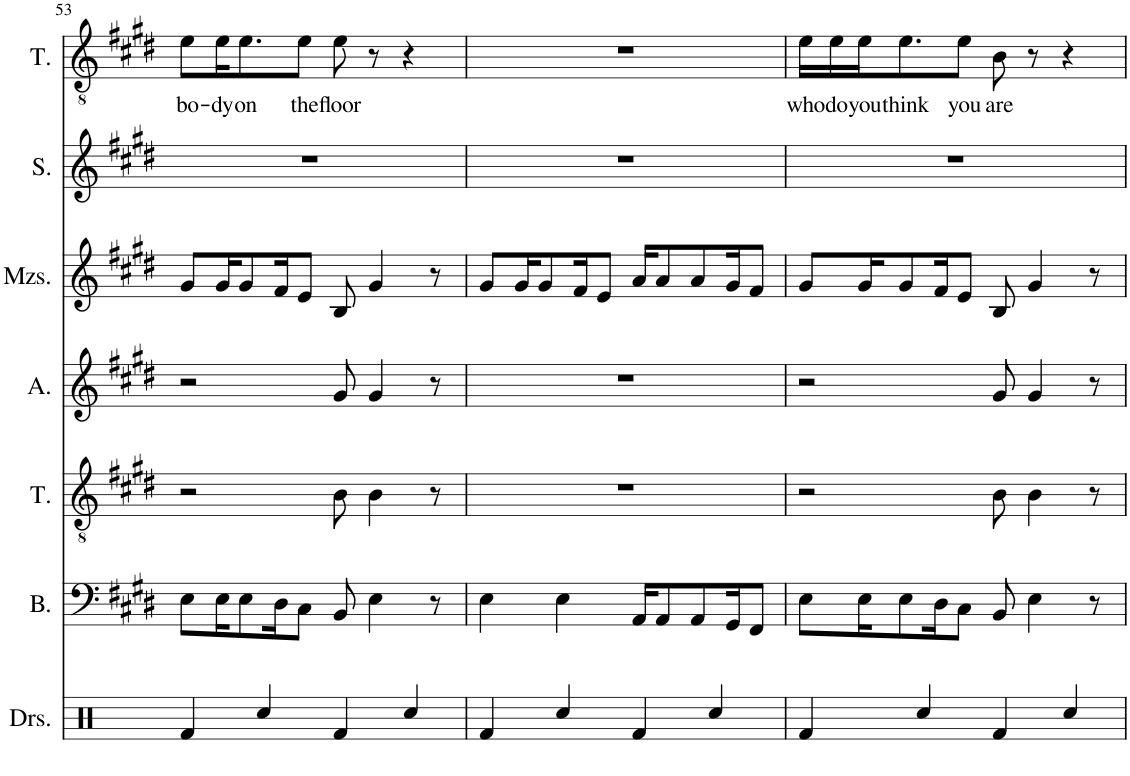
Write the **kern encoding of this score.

**kern	**kern	**kern	**kern	**kern	**kern	**kern	**text
*part7	*part6	*part5	*part4	*part3	*part2	*part1	*part1
*staff7	*staff6	*staff5	*staff4	*staff3	*staff2	*staff1	*staff1
*I"Drumset	*I"Bass	*I"Tenor	*I"Alto	*I"Mezzo-soprano	*I"Soprano	*I"Tenor	*
*I'Drs.	*I'B.	*I'T.	*I'A.	*I'Mzs.	*I'S.	*I'T.	*
!!LO:PB:g=z
*clefX	*clefF4	*clefGv2	*clefG2	*clefG2	*clefG2	*clefGv2	*
*k[]	*k[f#c#g#d#]	*k[f#c#g#d#]	*k[f#c#g#d#]	*k[f#c#g#d#]	*k[f#c#g#d#]	*k[f#c#g#d#]	*
*M4/4	*M4/4	*M4/4	*M4/4	*M4/4	*M4/4	*M4/4	*
=53	=53	=53	=53	=53	=53	=53	=53
!	!	!	!	!	!	!	!LO:LY:b
4Rf/	8E\L	2r	2r	8g#/L	1r	8e\L	bo-
!	!	!	!	!	!	!	!LO:LY:b
.	16E\K	.	.	16g#/K	.	16e\K	-dy
!	!	!	!	!	!	!	!LO:LY:b
.	8E\	.	.	8g#/	.	8.e\	on
4Rcc/	.	.	.	.	.	.	.
.	16D#\K	.	.	16f#/K	.	.	.
!	!	!	!	!	!	!	!LO:LY:b
.	8C#\J	.	.	8e/J	.	8e\J	the
!	!	!	!	!	!	!	!LO:LY:b
4Rf/	8BB/	8B\	8g#/	8B/	.	8e\	floor
.	4E\	4B\	4g#/	4g#/	.	8r	.
4Rcc/	.	.	.	.	.	4r	.
.	8r	8r	8r	8r	.	.	.
=54	=54	=54	=54	=54	=54	=54	=54
4Rf/	4E\	1r	1r	8g#/L	1r	1r	.
.	.	.	.	16g#/K	.	.	.
.	.	.	.	8g#/	.	.	.
4Rcc/	4E\	.	.	.	.	.	.
.	.	.	.	16f#/K	.	.	.
.	.	.	.	8e/J	.	.	.
4Rf/	16AA/KL	.	.	16a/KL	.	.	.
.	8AA/	.	.	8a/	.	.	.
.	8AA/	.	.	8a/	.	.	.
4Rcc/	.	.	.	.	.	.	.
.	16GG#/K	.	.	16g#/K	.	.	.
.	8FF#/J	.	.	8f#/J	.	.	.
=55	=55	=55	=55	=55	=55	=55	=55
!	!	!	!	!	!	!	!LO:LY:b
4Rf/	8E\L	2r	2r	8g#/L	1r	16e\LL	who
!	!	!	!	!	!	!	!LO:LY:b
.	.	.	.	.	.	16e\	do
!	!	!	!	!	!	!	!LO:LY:b
.	16E\K	.	.	16g#/K	.	16e\J	you
!	!	!	!	!	!	!	!LO:LY:b
.	8E\	.	.	8g#/	.	8.e\	think
4Rcc/	.	.	.	.	.	.	.
.	16D#\K	.	.	16f#/K	.	.	.
!	!	!	!	!	!	!	!LO:LY:b
.	8C#\J	.	.	8e/J	.	8e\J	you
!	!	!	!	!	!	!	!LO:LY:b
4Rf/	8BB/	8B\	8g#/	8B/	.	8B\	are
.	4E\	4B\	4g#/	4g#/	.	8r	.
4Rcc/	.	.	.	.	.	4r	.
.	8r	8r	8r	8r	.	.	.
=	=	=	=	=	=	=	=
*-	*-	*-	*-	*-	*-	*-	*-
